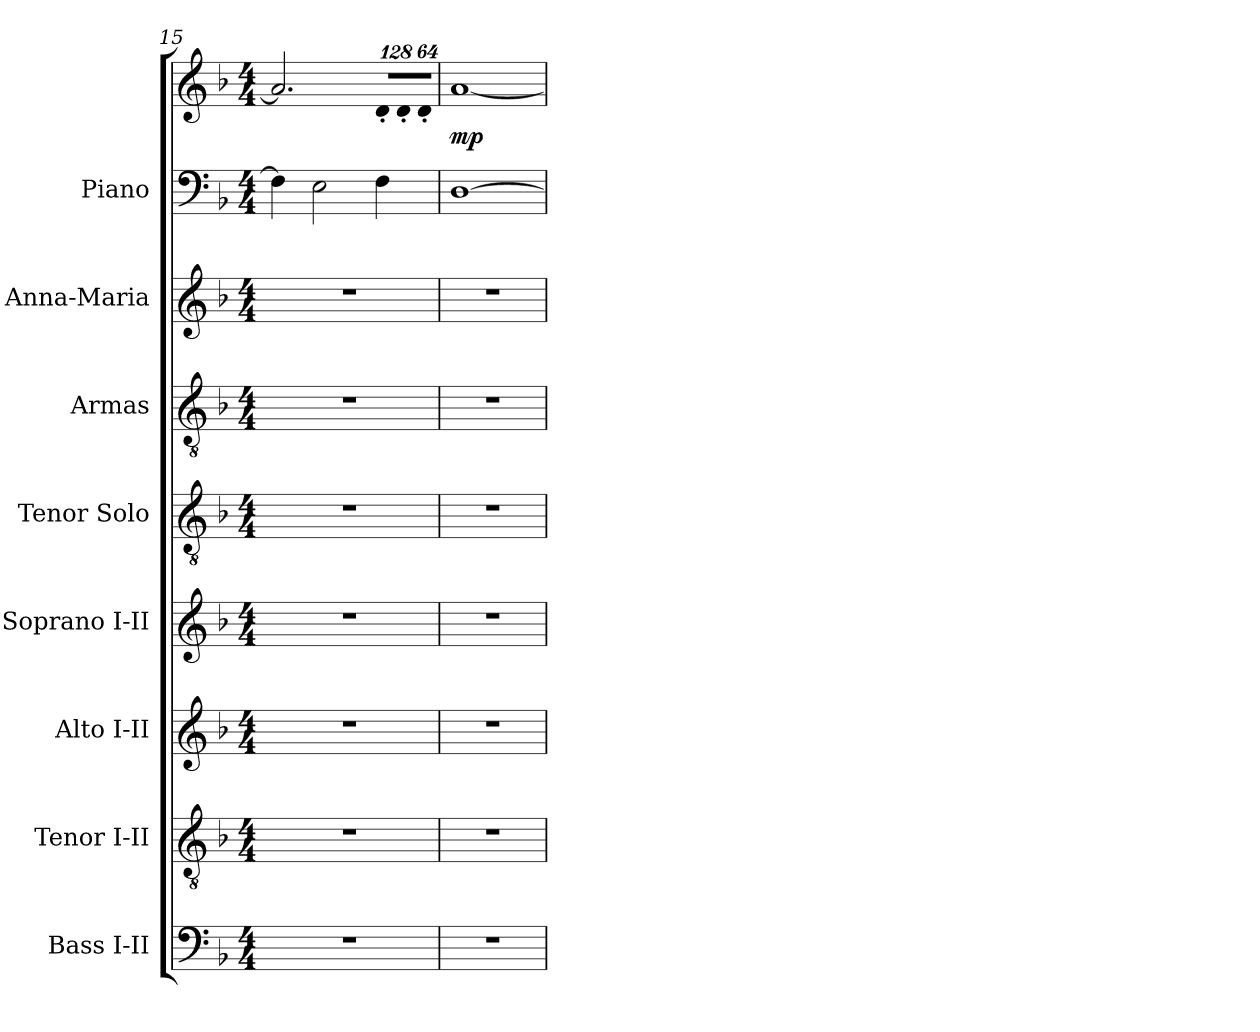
**kern	**kern	**kern	**kern	**kern	**kern	**kern	**kern	**kern	**dynam
*part8	*part7	*part6	*part5	*part4	*part3	*part2	*part1	*part1	*part1
*staff9	*staff8	*staff7	*staff6	*staff5	*staff4	*staff3	*staff2	*staff1	*staff1/2
*I"Bass I-II	*I"Tenor I-II	*I"Alto I-II	*I"Soprano I-II	*I"Tenor Solo	*I"Armas	*I"Anna-Maria	*I"Piano	*	*
*I'B.	*I'T.	*I'A.	*I'S.	*I'T. Solo	*I'Armas	*I'A-M	*I'Pno.	*	*
*clefF4	*clefGv2	*clefG2	*clefG2	*clefGv2	*clefGv2	*clefG2	*clefF4	*clefG2	*
*	*ITrd7c12	*	*	*ITrd7c12	*ITrd7c12	*	*	*	*
*k[b-]	*k[b-]	*k[b-]	*k[b-]	*k[b-]	*k[b-]	*k[b-]	*k[b-]	*k[b-]	*
*F:	*F:	*F:	*F:	*F:	*F:	*F:	*F:	*F:	*
*M4/4	*M4/4	*M4/4	*M4/4	*M4/4	*M4/4	*M4/4	*M4/4	*M4/4	*
=15	=15	=15	=15	=15	=15	=15	=15	=15	=15
1r	1r	1r	1r	1r	1r	1r	4Fi\]	2.ai/]	.
.	.	.	.	.	.	.	2Ei\	.	.
*	*	*	*	*	*	*	*	*Xbrackettup	*
!	!	!	!	!	!	!	!	!LO:N:vis=8	!
.	.	.	.	.	.	.	4Fi\	1024%85d'i/L	.
!	!	!	!	!	!	!	!	!LO:N:vis=8	!
.	.	.	.	.	.	.	.	1024%85d'i/	.
!	!	!	!	!	!	!	!	!LO:N:vis=8	!
.	.	.	.	.	.	.	.	512%43d'i/J	.
!!LO:LB:g=z
=16	=16	=16	=16	=16	=16	=16	=16	=16	=16
*	*	*	*	*	*	*	*	*MM88	*
1r	1r	1r	1r	1r	1r	1r	[>1Di	[<1ai	mp
=	=	=	=	=	=	=	=	=	=
*-	*-	*-	*-	*-	*-	*-	*-	*-	*-
